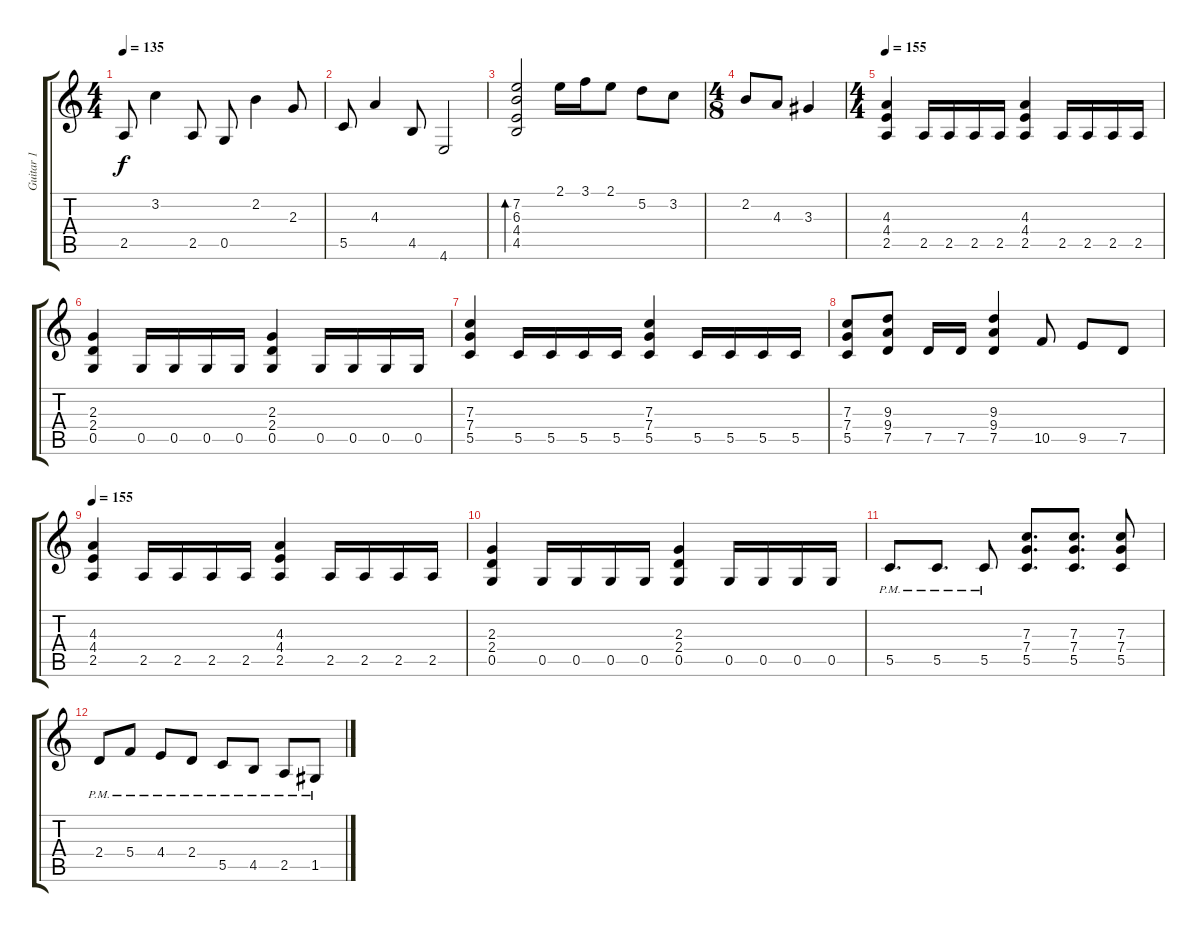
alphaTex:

\track ("Guitar 1" "Guitar 1") {instrument distortionguitar}
\staff {score tabs}
\tuning (D4 A3 F3 C3 G2 C2) {hide}
\ts (4 4)
\tempo 135
\clef g2
\ks c
2.5.8{dy f volume 14} 3.2.4 2.5.8 0.5.8 2.2.4 2.3.8 |
5.5.8 4.3.4 4.5.8 4.6.2 |
(7.2 6.3 4.4 4.5).2{bd 30} 2.1.16 3.1.16 2.1.8 5.2.8 3.2.8 |
\ts (4 8)
2.2.8 4.3.8 3.3.4 |
\ts (4 4)
\tempo 155
(4.3 4.4 2.5).4 2.5.16 2.5.16 2.5.16 2.5.16 (4.3 4.4 2.5).4 2.5.16 2.5.16 2.5.16 2.5.16 |
(2.3 2.4 0.5).4 0.5.16 0.5.16 0.5.16 0.5.16 (2.3 2.4 0.5).4 0.5.16 0.5.16 0.5.16 0.5.16 |
(7.3 7.4 5.5).4 5.5.16 5.5.16 5.5.16 5.5.16 (7.3 7.4 5.5).4 5.5.16 5.5.16 5.5.16 5.5.16 |
(7.3 7.4 5.5).8 (9.3 9.4 7.5).8 7.5.16 7.5.16 (9.3 9.4 7.5).4 10.5.8 9.5.8 7.5.8 |
\tempo 155
(4.3 4.4 2.5).4 2.5.16 2.5.16 2.5.16 2.5.16 (4.3 4.4 2.5).4 2.5.16 2.5.16 2.5.16 2.5.16 |
(2.3 2.4 0.5).4 0.5.16 0.5.16 0.5.16 0.5.16 (2.3 2.4 0.5).4 0.5.16 0.5.16 0.5.16 0.5.16 |
5.5{pm}.8{d} 5.5{pm}.8{d} 5.5{pm}.8 (7.3 7.4 5.5).8{d} (7.3 7.4 5.5).8{d} (7.3 7.4 5.5).8 |
2.4{pm}.8 5.4{pm}.8 4.4{pm}.8 2.4{pm}.8 5.5{pm}.8 4.5{pm}.8 2.5{pm}.8 1.5{pm}.8
